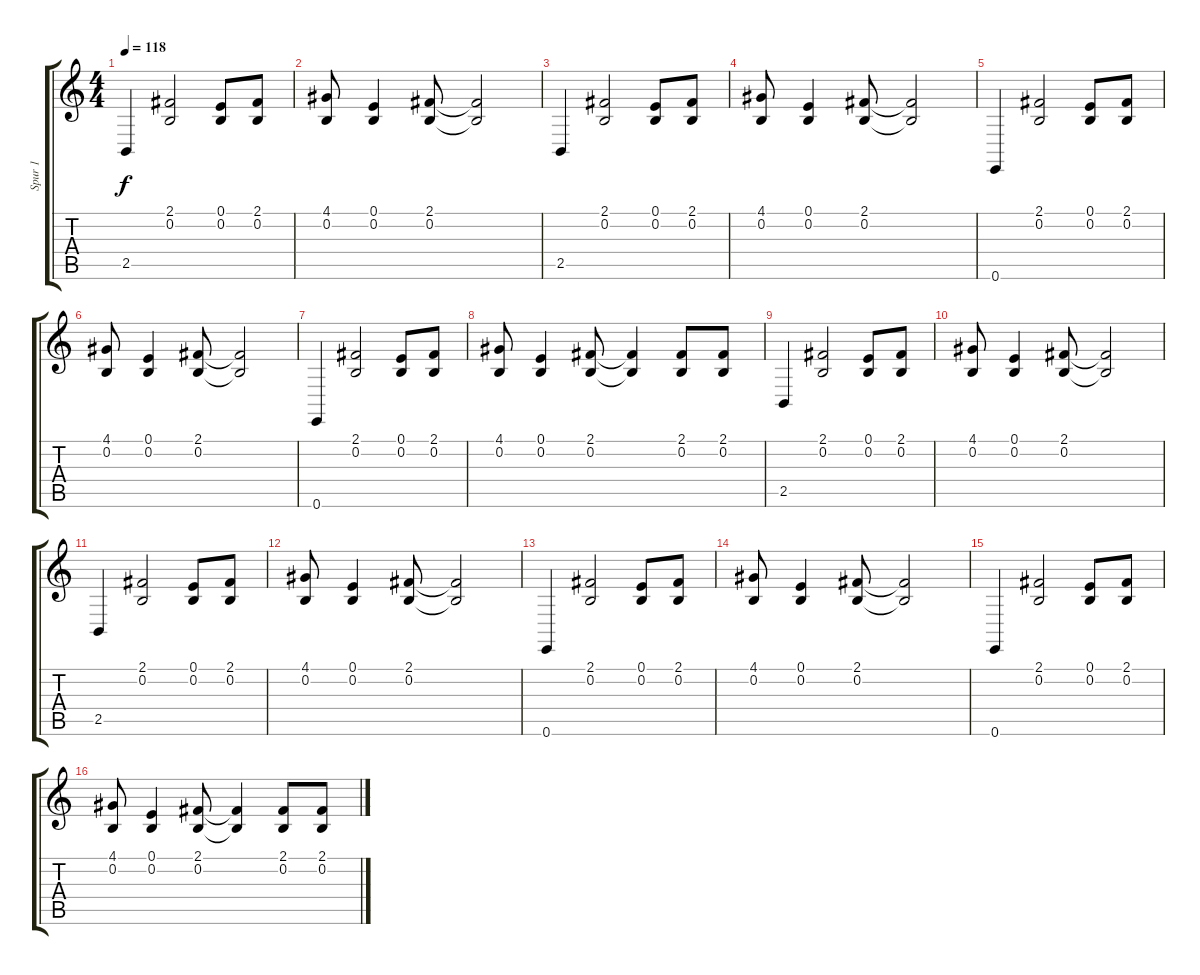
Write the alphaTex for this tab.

\track ("Spur 1" "Spur 1") {instrument acousticgrandpiano}
\staff {score tabs}
\tuning (E4 B3 G3 D3 A2 E2) {hide}
\ts (4 4)
\tempo 118
\clef g2
\ks c
2.5.4{dy f instrument acousticguitarnylon} (2.1 0.2).2 (0.1 0.2).8 (2.1 0.2).8 |
(4.1 0.2).8 (0.1 0.2).4 (2.1 0.2).8 (2.1{t} 0.2{t}).2 |
2.5.4 (2.1 0.2).2 (0.1 0.2).8 (2.1 0.2).8 |
(4.1 0.2).8 (0.1 0.2).4 (2.1 0.2).8 (2.1{t} 0.2{t}).2 |
0.6.4 (2.1 0.2).2 (0.1 0.2).8 (2.1 0.2).8 |
(4.1 0.2).8 (0.1 0.2).4 (2.1 0.2).8 (2.1{t} 0.2{t}).2 |
0.6.4 (2.1 0.2).2 (0.1 0.2).8 (2.1 0.2).8 |
(4.1 0.2).8 (0.1 0.2).4 (2.1 0.2).8 (2.1{t} 0.2{t}).4 (2.1 0.2).8 (2.1 0.2).8 |
2.5.4{instrument acousticguitarsteel} (2.1 0.2).2 (0.1 0.2).8 (2.1 0.2).8 |
(4.1 0.2).8 (0.1 0.2).4 (2.1 0.2).8 (2.1{t} 0.2{t}).2 |
2.5.4 (2.1 0.2).2 (0.1 0.2).8 (2.1 0.2).8 |
(4.1 0.2).8 (0.1 0.2).4 (2.1 0.2).8 (2.1{t} 0.2{t}).2 |
0.6.4 (2.1 0.2).2 (0.1 0.2).8 (2.1 0.2).8 |
(4.1 0.2).8 (0.1 0.2).4 (2.1 0.2).8 (2.1{t} 0.2{t}).2 |
0.6.4 (2.1 0.2).2 (0.1 0.2).8 (2.1 0.2).8 |
(4.1 0.2).8 (0.1 0.2).4 (2.1 0.2).8 (2.1{t} 0.2{t}).4 (2.1 0.2).8 (2.1 0.2).8
